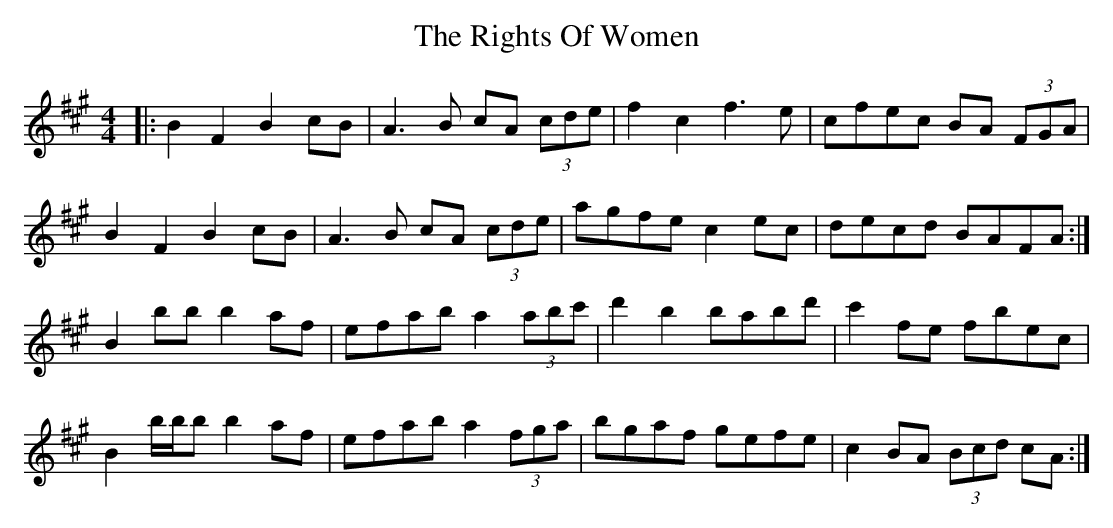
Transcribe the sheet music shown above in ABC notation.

X:1
T: The Rights Of Women
M: 4/4
L: 1/8
K: Amaj
|:B2 F2 B2 cB|A3B cA (3cde|f2 c2 f3e|cfec BA (3FGA|
B2 F2 B2 cB|A3B cA (3cde|agfe c2ec|decd BAFA:|
B2 bb b2 af|efab a2 (3abc'|d'2 b2 babd'|c'2 fe fbec|
B2 b/b/b b2 af|efab a2 (3fga|bgaf gefe|c2 BA (3Bcd cA:|
